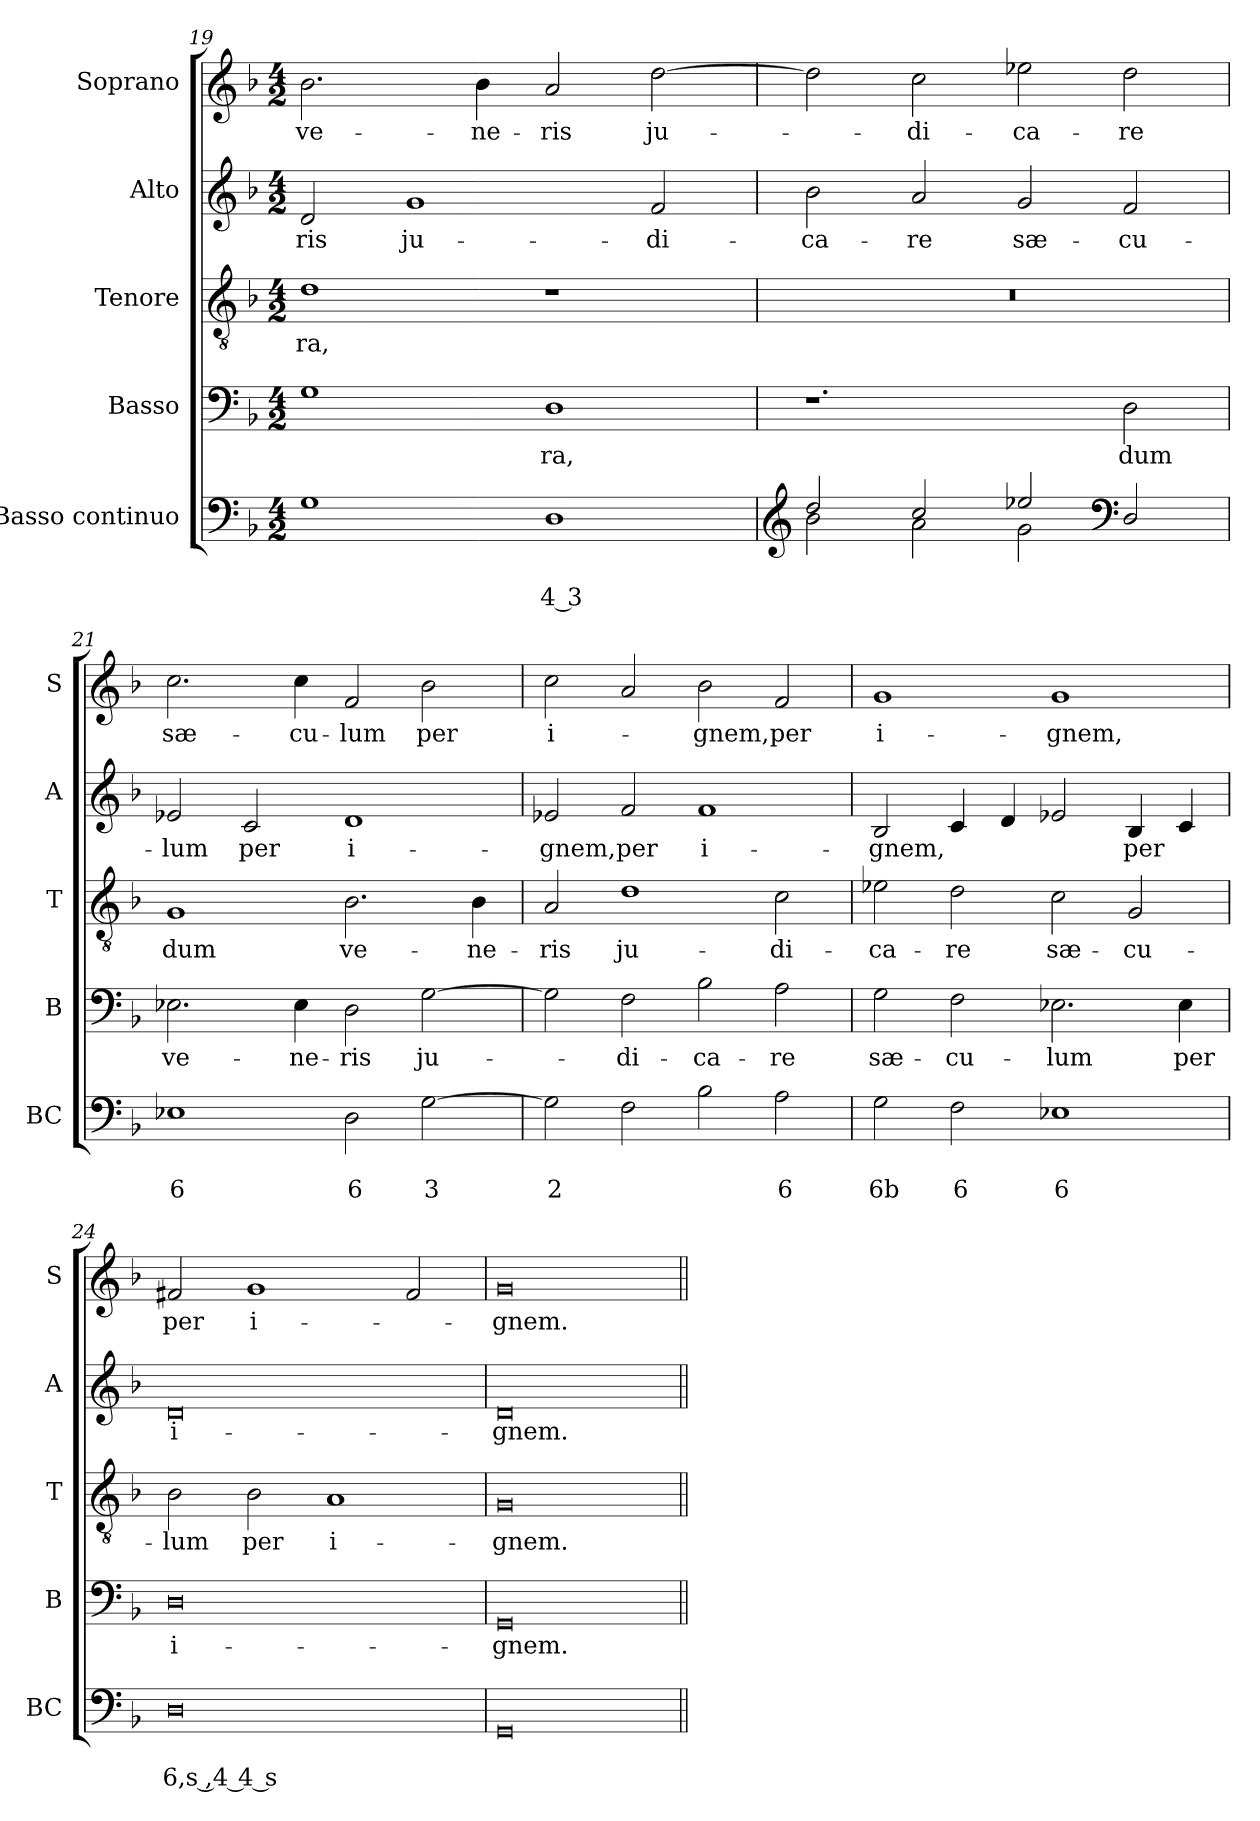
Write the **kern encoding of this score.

**kern	**text	**text	**kern	**text	**kern	**text	**kern	**text	**kern	**text
*part5	*part5	*part5	*part4	*part4	*part3	*part3	*part2	*part2	*part1	*part1
*staff5	*staff5	*staff5	*staff4	*staff4	*staff3	*staff3	*staff2	*staff2	*staff1	*staff1
*I"Basso continuo	*	*	*I"Basso	*	*I"Tenore	*	*I"Alto	*	*I"Soprano	*
*I'BC	*	*	*I'B	*	*I'T	*	*I'A	*	*I'S	*
*clefF4	*	*	*clefF4	*	*clefGv2	*	*clefG2	*	*clefG2	*
*k[b-]	*	*	*k[b-]	*	*k[b-]	*	*k[b-]	*	*k[b-]	*
*F:	*	*	*F:	*	*F:	*	*F:	*	*F:	*
*M4/2	*	*	*M4/2	*	*M4/2	*	*M4/2	*	*M4/2	*
=19	=19	=19	=19	=19	=19	=19	=19	=19	=19	=19
!	!	!	!	!	!	!LO:LY:b	!	!	!	!
!	!	!	!	!	!	!	!	!LO:LY:b	!	!
!	!	!	!	!	!	!	!	!	!	!LO:LY:b
1G	.	.	1G	.	1d	-ra,	2d/	-ris	2.b-\	ve-
!	!	!	!	!	!	!	!	!LO:LY:b	!	!
.	.	.	.	.	.	.	1g	ju-	.	.
!	!	!	!	!	!	!	!	!	!	!LO:LY:b
.	.	.	.	.	.	.	.	.	4b-\	-ne-
!	!	!LO:LY:b	!	!	!	!	!	!	!	!
!	!	!	!	!LO:LY:b	!	!	!	!	!	!
!	!	!	!	!	!	!	!	!	!	!LO:LY:b
1D	.	4 3	1D	-ra,	1r	.	.	.	2a/	-ris
!	!	!	!	!	!	!	!	!LO:LY:b	!	!
!	!	!	!	!	!	!	!	!	!	!LO:LY:b
.	.	.	.	.	.	.	2f/	-di-	[2dd\	ju-
=20	=20	=20	=20	=20	=20	=20	=20	=20	=20	=20
*clefG2	*	*	*	*	*	*	*	*	*	*
*^	*	*	*	*	*	*	*	*	*	*
!	!	!	!	!	!	!	!	!	!LO:LY:b	!	!
2dd/	2b-\	.	.	1.r	.	0r	.	2b-\	-ca-	2dd\]	.
!	!	!	!	!	!	!	!	!	!LO:LY:b	!	!
!	!	!	!	!	!	!	!	!	!	!	!LO:LY:b
2cc/	2a\	.	.	.	.	.	.	2a/	-re	2cc\	-di-
!	!	!	!	!	!	!	!	!	!LO:LY:b	!	!
!	!	!	!	!	!	!	!	!	!	!	!LO:LY:b
2ee-X/	2g\	.	.	.	.	.	.	2g/	sæ-	2ee-X\	-ca-
*clefF4	*	*	*	*	*	*	*	*	*	*	*
!	!	!	!	!	!LO:LY:b	!	!	!	!	!	!
!	!	!	!	!	!	!	!	!	!LO:LY:b	!	!
!	!	!	!	!	!	!	!	!	!	!	!LO:LY:b
2D/	2ryy	.	.	2D\	dum	.	.	2f/	-cu-	2dd\	-re
*v	*v	*	*	*	*	*	*	*	*	*	*
=21	=21	=21	=21	=21	=21	=21	=21	=21	=21	=21
*^	*	*	*	*	*	*	*	*	*	*
!	!	!	!LO:LY:b	!	!	!	!	!	!	!	!
*v	*v	*	*	*	*	*	*	*	*	*	*
*^	*	*	*	*	*	*	*	*	*	*
!	!	!	!	!	!LO:LY:b	!	!	!	!	!	!
*v	*v	*	*	*	*	*	*	*	*	*	*
*^	*	*	*	*	*	*	*	*	*	*
!	!	!	!	!	!	!	!LO:LY:b	!	!	!	!
*v	*v	*	*	*	*	*	*	*	*	*	*
*^	*	*	*	*	*	*	*	*	*	*
!	!	!	!	!	!	!	!	!	!LO:LY:b	!	!
*v	*v	*	*	*	*	*	*	*	*	*	*
*^	*	*	*	*	*	*	*	*	*	*
!	!	!	!	!	!	!	!	!	!	!	!LO:LY:b
*v	*v	*	*	*	*	*	*	*	*	*	*
1E-X	.	6	2.E-X\	ve-	1G	dum	2e-X/	-lum	2.cc\	sæ-
!	!	!	!	!	!	!	!	!LO:LY:b	!	!
.	.	.	.	.	.	.	2c/	per	.	.
!	!	!	!	!LO:LY:b	!	!	!	!	!	!
!	!	!	!	!	!	!	!	!	!	!LO:LY:b
.	.	.	4E-\	-ne-	.	.	.	.	4cc\	-cu-
!	!	!LO:LY:b	!	!	!	!	!	!	!	!
!	!	!	!	!LO:LY:b	!	!	!	!	!	!
!	!	!	!	!	!	!LO:LY:b	!	!	!	!
!	!	!	!	!	!	!	!	!LO:LY:b	!	!
!	!	!	!	!	!	!	!	!	!	!LO:LY:b
2D\	.	6	2D\	-ris	2.B-\	ve-	1d	i-	2f/	-lum
!	!	!LO:LY:b	!	!	!	!	!	!	!	!
!	!	!	!	!LO:LY:b	!	!	!	!	!	!
!	!	!	!	!	!	!	!	!	!	!LO:LY:b
[2G\	.	3	[2G\	ju-	.	.	.	.	2b-\	per
!	!	!	!	!	!	!LO:LY:b	!	!	!	!
.	.	.	.	.	4B-\	-ne-	.	.	.	.
!!LO:LB:g=z
=22	=22	=22	=22	=22	=22	=22	=22	=22	=22	=22
!	!	!LO:LY:b	!	!	!	!	!	!	!	!
!	!	!	!	!	!	!LO:LY:b	!	!	!	!
!	!	!	!	!	!	!	!	!LO:LY:b	!	!
!	!	!	!	!	!	!	!	!	!	!LO:LY:b
2G\]	.	2	2G\]	.	2A/	-ris	2e-X/	-gnem,	2cc\	i-
!	!	!	!	!LO:LY:b	!	!	!	!	!	!
!	!	!	!	!	!	!LO:LY:b	!	!	!	!
!	!	!	!	!	!	!	!	!LO:LY:b	!	!
2F\	.	.	2F\	-di-	1d	ju-	2f/	per	2a/	.
!	!	!	!	!LO:LY:b	!	!	!	!	!	!
!	!	!	!	!	!	!	!	!LO:LY:b	!	!
!	!	!	!	!	!	!	!	!	!	!LO:LY:b
2B-\	.	.	2B-\	-ca-	.	.	1f	i-	2b-\	-gnem,
!	!	!LO:LY:b	!	!	!	!	!	!	!	!
!	!	!	!	!LO:LY:b	!	!	!	!	!	!
!	!	!	!	!	!	!LO:LY:b	!	!	!	!
!	!	!	!	!	!	!	!	!	!	!LO:LY:b
2A\	.	6	2A\	-re	2c\	-di-	.	.	2f/	per
=23	=23	=23	=23	=23	=23	=23	=23	=23	=23	=23
!	!	!LO:LY:b	!	!	!	!	!	!	!	!
!	!	!	!	!LO:LY:b	!	!	!	!	!	!
!	!	!	!	!	!	!LO:LY:b	!	!	!	!
!	!	!	!	!	!	!	!	!LO:LY:b	!	!
!	!	!	!	!	!	!	!	!	!	!LO:LY:b
2G\	.	6b	2G\	sæ-	2e-X\	-ca-	2B-/	-gnem,	1g	i-
!	!	!LO:LY:b	!	!	!	!	!	!	!	!
!	!	!	!	!LO:LY:b	!	!	!	!	!	!
!	!	!	!	!	!	!LO:LY:b	!	!	!	!
2F\	.	6	2F\	-cu-	2d\	-re	4c/	.	.	.
.	.	.	.	.	.	.	4d/	.	.	.
!	!	!LO:LY:b	!	!	!	!	!	!	!	!
!	!	!	!	!LO:LY:b	!	!	!	!	!	!
!	!	!	!	!	!	!LO:LY:b	!	!	!	!
!	!	!	!	!	!	!	!	!	!	!LO:LY:b
1E-X	.	6	2.E-X\	-lum	2c\	sæ-	2e-X/	.	1g	-gnem,
!	!	!	!	!	!	!LO:LY:b	!	!	!	!
!	!	!	!	!	!	!	!	!LO:LY:b	!	!
.	.	.	.	.	2G/	-cu-	4B-/	per	.	.
!	!	!	!	!LO:LY:b	!	!	!	!	!	!
.	.	.	4E-\	per	.	.	4c/	.	.	.
=24	=24	=24	=24	=24	=24	=24	=24	=24	=24	=24
!	!	!LO:LY:b	!	!	!	!	!	!	!	!
!	!	!	!	!LO:LY:b	!	!	!	!	!	!
!	!	!	!	!	!	!LO:LY:b	!	!	!	!
!	!	!	!	!	!	!	!	!LO:LY:b	!	!
!	!	!	!	!	!	!	!	!	!	!LO:LY:b
0D	.	6,s ,4 4 s	0D	i-	2B-\	-lum	0d	i-	2f#X/	per
!	!	!	!	!	!	!LO:LY:b	!	!	!	!
!	!	!	!	!	!	!	!	!	!	!LO:LY:b
.	.	.	.	.	2B-\	per	.	.	1g	i-
!	!	!	!	!	!	!LO:LY:b	!	!	!	!
.	.	.	.	.	1A	i-	.	.	.	.
.	.	.	.	.	.	.	.	.	2f#/	.
=25	=25	=25	=25	=25	=25	=25	=25	=25	=25	=25
!	!	!	!	!LO:LY:b	!	!	!	!	!	!
!	!	!	!	!	!	!LO:LY:b	!	!	!	!
!	!	!	!	!	!	!	!	!LO:LY:b	!	!
!	!	!	!	!	!	!	!	!	!	!LO:LY:b
0GG	.	.	0GG	-gnem.	0G	-gnem.	0d	-gnem.	0g	-gnem.
=||	=||	=||	=||	=||	=||	=||	=||	=||	=||	=||
*-	*-	*-	*-	*-	*-	*-	*-	*-	*-	*-
